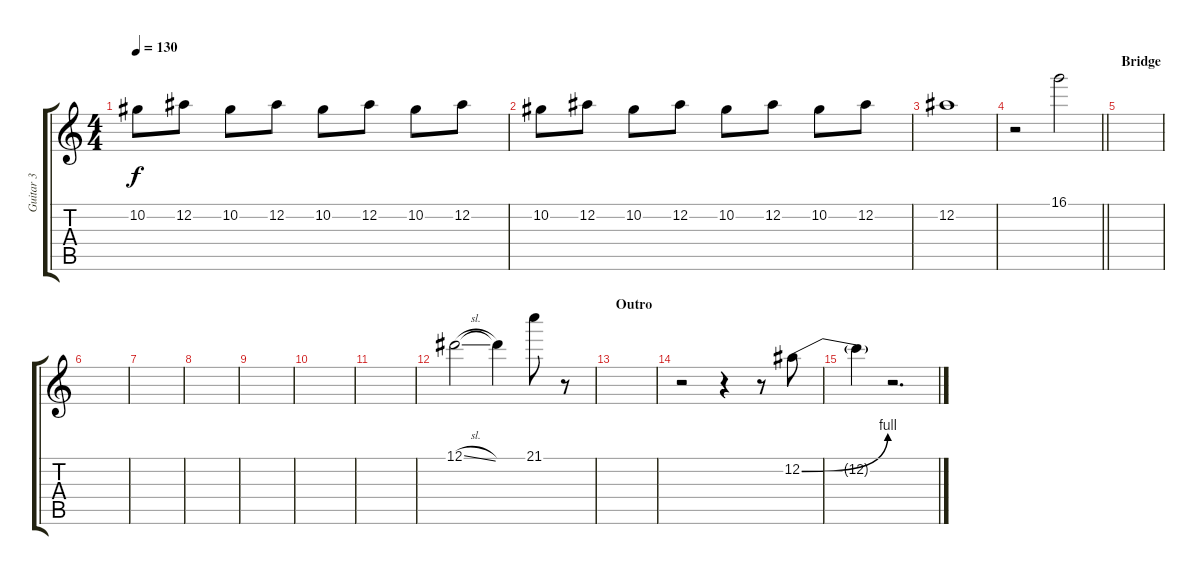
\track ("Guitar 3" "Guitar 3") {instrument overdrivenguitar}
\staff {score tabs}
\tuning (Eb4 Bb3 Gb3 Db3 Ab2 Eb2) {hide}
\ts (4 4)
\tempo 130
\clef g2
\ks c
10.2.8{dy f} 12.2.8 10.2.8 12.2.8 10.2.8 12.2.8 10.2.8 12.2.8 |
10.2.8 12.2.8 10.2.8 12.2.8 10.2.8 12.2.8 10.2.8 12.2.8 |
12.2.1 |
\barLineRight lightlight
r.2 16.1.2 |
\section ("" "Bridge")
|
|
|
|
|
|
|
12.1{sl}.2 12.1{t}.4 21.1.8 r.8 |
\section ("" "Outro")
|
r.2 r.4 r.8 12.2{be (bend 0 0 60 4)}.8 |
12.2{t}.4 r.2{d}
